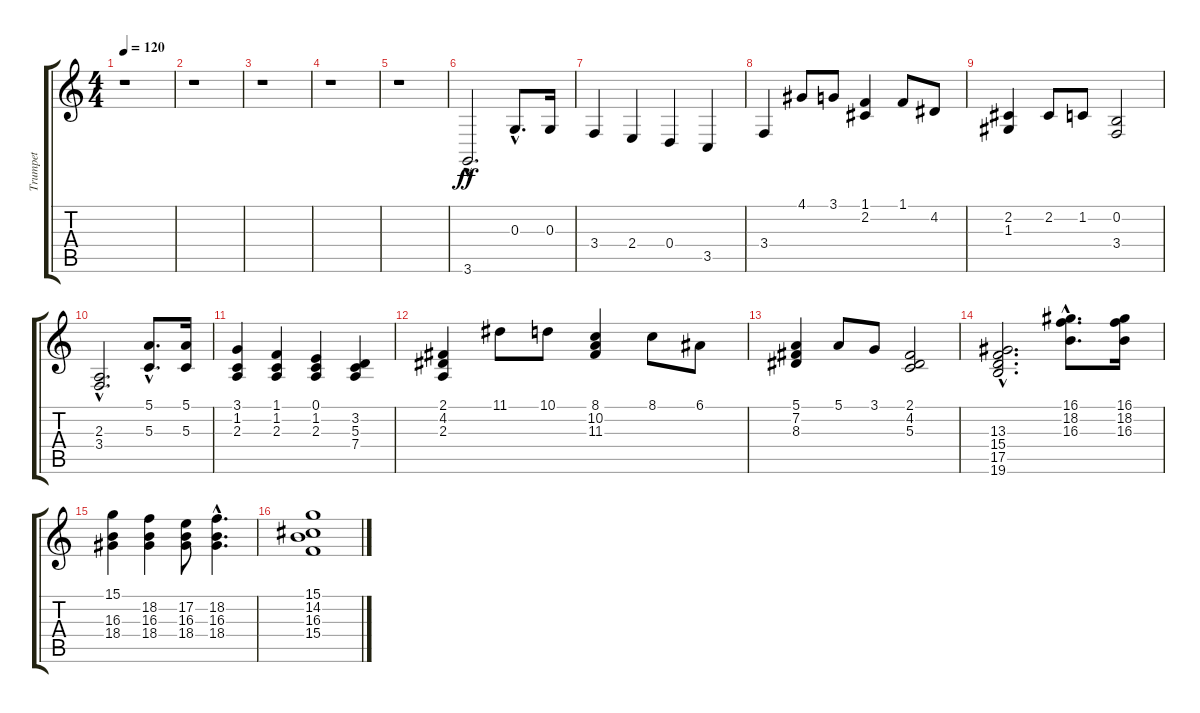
\track ("Trumpet" "Trumpet") {instrument trumpet}
\staff {score tabs}
\tuning (E4 B3 G3 D3 A2 E2) {hide}
\ts (4 4)
\tempo 120
\clef g2
\ks c
r.1{dy ff} |
r.1 |
r.1 |
r.1 |
r.1 |
3.6{hac}.2{d} 0.3{hac}.8{d} 0.3.16 |
3.4.4 2.4.4 0.4.4 3.5.4 |
3.4.4 4.1.8 3.1.8 (1.1 2.2).4 1.1.8 4.2.8 |
(2.2 1.3).4 2.2.8 1.2.8 (0.2 3.4).2 |
(2.3{hac} 3.4{hac}).2{d} (5.1{hac} 5.3{hac}).8{d} (5.1 5.3).16 |
(3.1 1.2 2.3).4 (1.1 1.2 2.3).4 (0.1 1.2 2.3).4 (3.2 5.3 7.4).4 |
(2.1 4.2 2.3).4 11.1.8 10.1.8 (8.1 10.2 11.3).4 8.1.8 6.1.8 |
(5.1 7.2 8.3).4 5.1.8 3.1.8 (2.1 4.2 5.3).2 |
(13.3{hac} 15.4{hac} 17.5{hac} 19.6{hac}).2{d} (16.1{hac} 18.2{hac} 16.3{hac}).8{d} (16.1 18.2 16.3).16 |
(15.1 16.3 18.4).4 (18.2 16.3 18.4).4 (17.2 16.3 18.4).8 (18.2{hac} 16.3{hac} 18.4{hac}).4{d} |
(15.1 14.2 16.3 15.4).1
